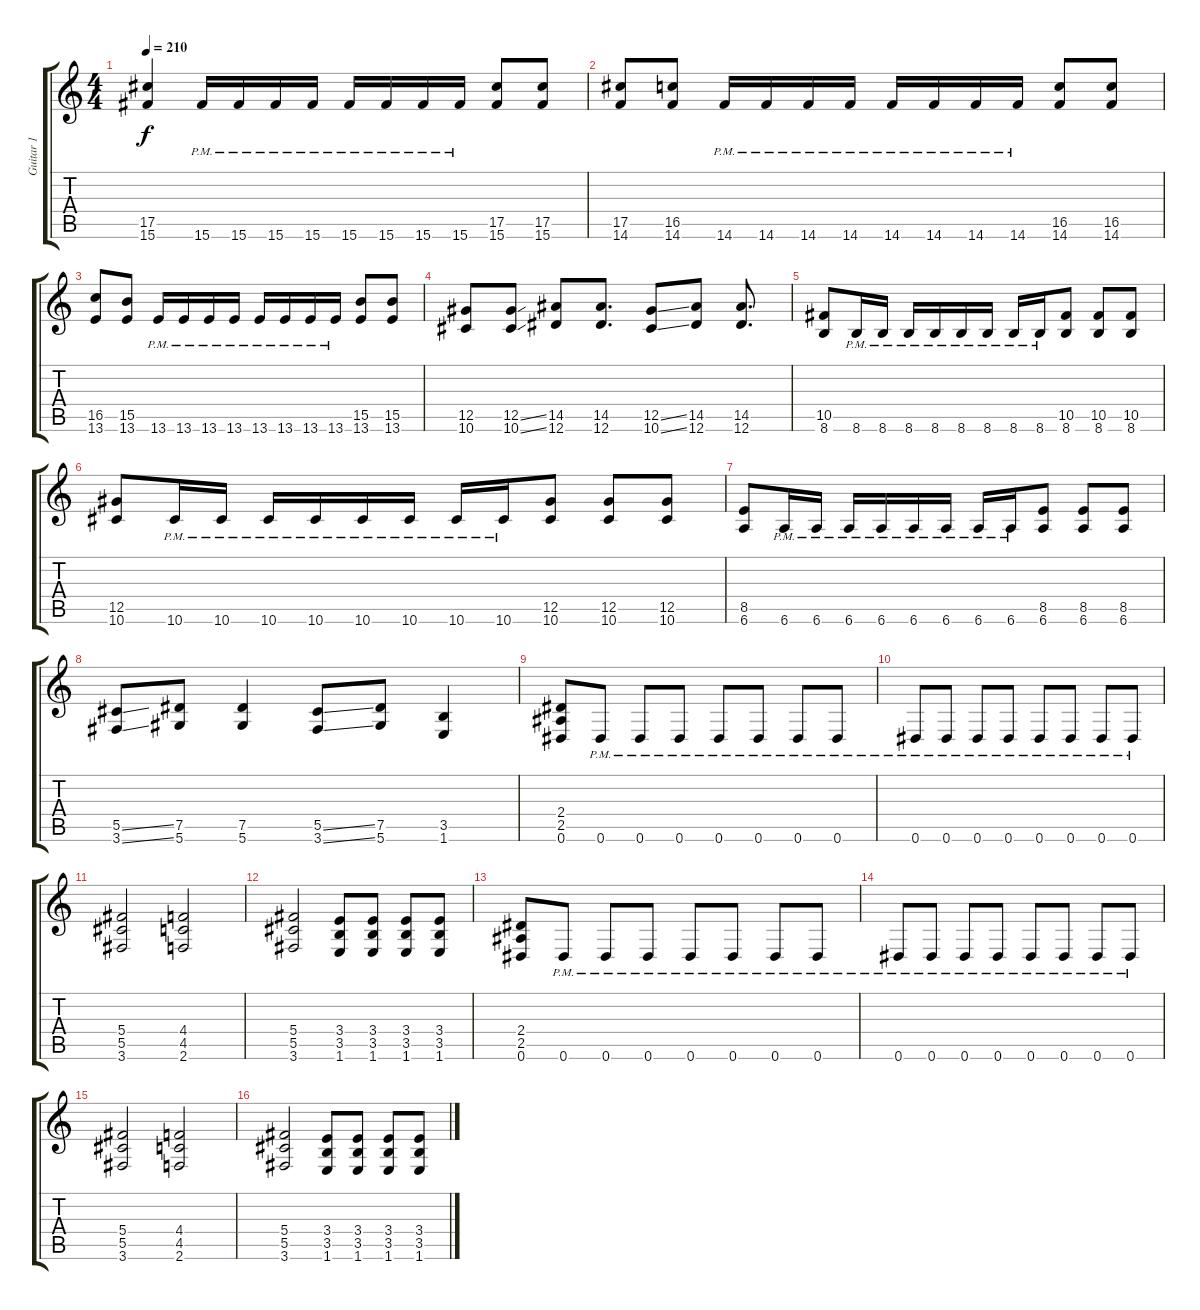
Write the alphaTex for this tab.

\track ("Guitar 1" "Guitar 1") {instrument distortionguitar}
\staff {score tabs}
\tuning (Eb4 Bb3 Gb3 Db3 Ab2 Eb2) {hide}
\ts (4 4)
\tempo 210
\clef g2
\ks c
(17.5 15.6).4{dy f} 15.6{pm}.16 15.6{pm}.16 15.6{pm}.16 15.6{pm}.16 15.6{pm}.16 15.6{pm}.16 15.6{pm}.16 15.6{pm}.16 (17.5 15.6).8 (17.5 15.6).8 |
(17.5 14.6).8 (16.5 14.6).8 14.6{pm}.16 14.6{pm}.16 14.6{pm}.16 14.6{pm}.16 14.6{pm}.16 14.6{pm}.16 14.6{pm}.16 14.6{pm}.16 (16.5 14.6).8 (16.5 14.6).8 |
(16.5 13.6).8 (15.5 13.6).8 13.6{pm}.16 13.6{pm}.16 13.6{pm}.16 13.6{pm}.16 13.6{pm}.16 13.6{pm}.16 13.6{pm}.16 13.6{pm}.16 (15.5 13.6).8 (15.5 13.6).8 |
(12.5 10.6).8 (12.5{ss} 10.6{ss}).8 (14.5 12.6).8 (14.5 12.6).8{d} (12.5{ss} 10.6{ss}).8 (14.5 12.6).8 (14.5 12.6).8{d} |
(10.5 8.6).8 8.6{pm}.16 8.6{pm}.16 8.6{pm}.16 8.6{pm}.16 8.6{pm}.16 8.6{pm}.16 8.6{pm}.16 8.6{pm}.16 (10.5 8.6).8 (10.5 8.6).8 (10.5 8.6).8 |
(12.5 10.6).8 10.6{pm}.16 10.6{pm}.16 10.6{pm}.16 10.6{pm}.16 10.6{pm}.16 10.6{pm}.16 10.6{pm}.16 10.6{pm}.16 (12.5 10.6).8 (12.5 10.6).8 (12.5 10.6).8 |
(8.5 6.6).8 6.6{pm}.16 6.6{pm}.16 6.6{pm}.16 6.6{pm}.16 6.6{pm}.16 6.6{pm}.16 6.6{pm}.16 6.6{pm}.16 (8.5 6.6).8 (8.5 6.6).8 (8.5 6.6).8 |
(5.5{ss} 3.6{ss}).8 (7.5 5.6).8 (7.5 5.6).4 (5.5{ss} 3.6{ss}).8 (7.5 5.6).8 (3.5 1.6).4 |
(2.4 2.5 0.6).8 0.6{pm}.8 0.6{pm}.8 0.6{pm}.8 0.6{pm}.8 0.6{pm}.8 0.6{pm}.8 0.6{pm}.8 |
0.6{pm}.8 0.6{pm}.8 0.6{pm}.8 0.6{pm}.8 0.6{pm}.8 0.6{pm}.8 0.6{pm}.8 0.6{pm}.8 |
(5.4 5.5 3.6).2 (4.4 4.5 2.6).2 |
(5.4 5.5 3.6).2 (3.4 3.5 1.6).8 (3.4 3.5 1.6).8 (3.4 3.5 1.6).8 (3.4 3.5 1.6).8 |
(2.4 2.5 0.6).8 0.6{pm}.8 0.6{pm}.8 0.6{pm}.8 0.6{pm}.8 0.6{pm}.8 0.6{pm}.8 0.6{pm}.8 |
0.6{pm}.8 0.6{pm}.8 0.6{pm}.8 0.6{pm}.8 0.6{pm}.8 0.6{pm}.8 0.6{pm}.8 0.6{pm}.8 |
(5.4 5.5 3.6).2 (4.4 4.5 2.6).2 |
(5.4 5.5 3.6).2 (3.4 3.5 1.6).8 (3.4 3.5 1.6).8 (3.4 3.5 1.6).8 (3.4 3.5 1.6).8
